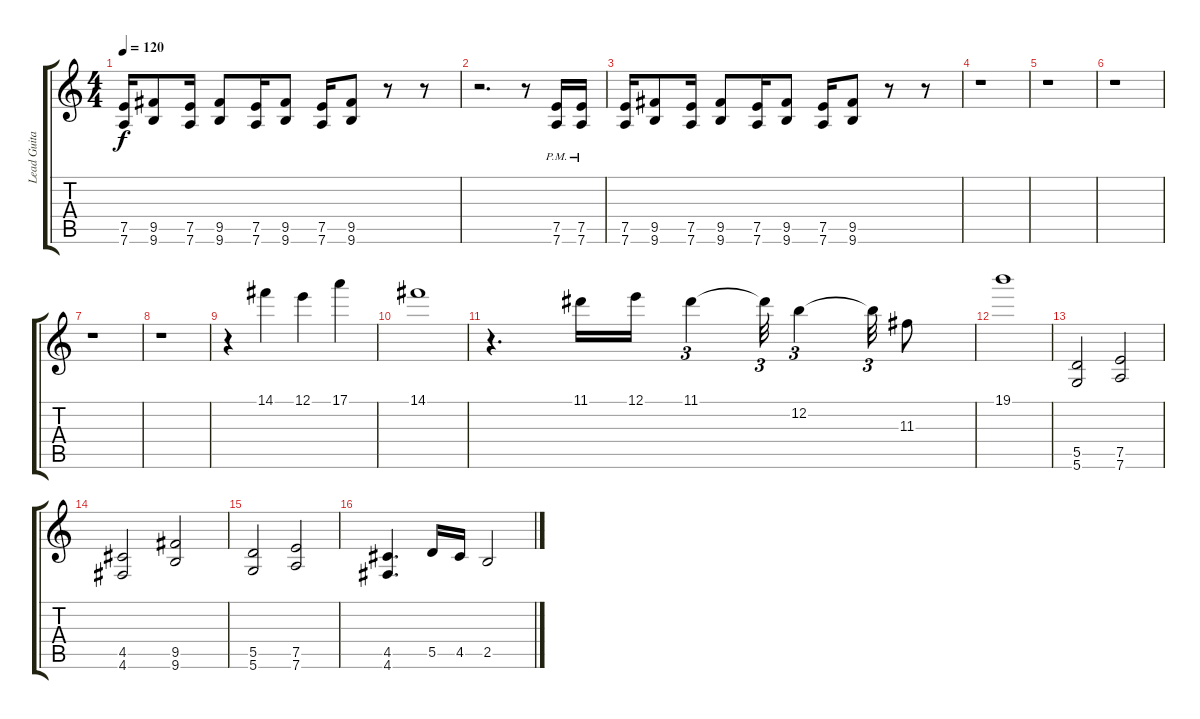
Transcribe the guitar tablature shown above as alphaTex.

\track ("Lead Guitar" "Lead Guita") {instrument distortionguitar}
\staff {score tabs}
\tuning (E4 B3 G3 D3 A2 D2) {hide}
\ts (4 4)
\tempo 120
\clef g2
\ks c
(7.5 7.6).16{dy f} (9.5 9.6).8 (7.5 7.6).16 (9.5 9.6).8 (7.5 7.6).16 (9.5 9.6).8 (7.5 7.6).16 (9.5 9.6).8 r.8 r.8 |
r.2{d} r.8 (7.5{pm} 7.6{pm}).16 (7.5{pm} 7.6{pm}).16 |
(7.5 7.6).16 (9.5 9.6).8 (7.5 7.6).16 (9.5 9.6).8 (7.5 7.6).16 (9.5 9.6).8 (7.5 7.6).16 (9.5 9.6).8 r.8 r.8 |
r.1 |
r.1 |
r.1 |
r.1 |
r.1 |
r.4 14.1.4 12.1.4 17.1.4 |
14.1.1 |
r.4{d} 11.1.16 12.1.16 11.1.4{tu (3 2)} 11.1{t}.32{tu (3 2)} 12.2.4{tu (3 2)} 12.2{t}.32{tu (3 2)} 11.3.8 |
19.1.1 |
(5.5 5.6).2 (7.5 7.6).2 |
(4.5 4.6).2 (9.5 9.6).2 |
(5.5 5.6).2 (7.5 7.6).2 |
(4.5 4.6).4{d} 5.5.16 4.5.16 2.5.2
